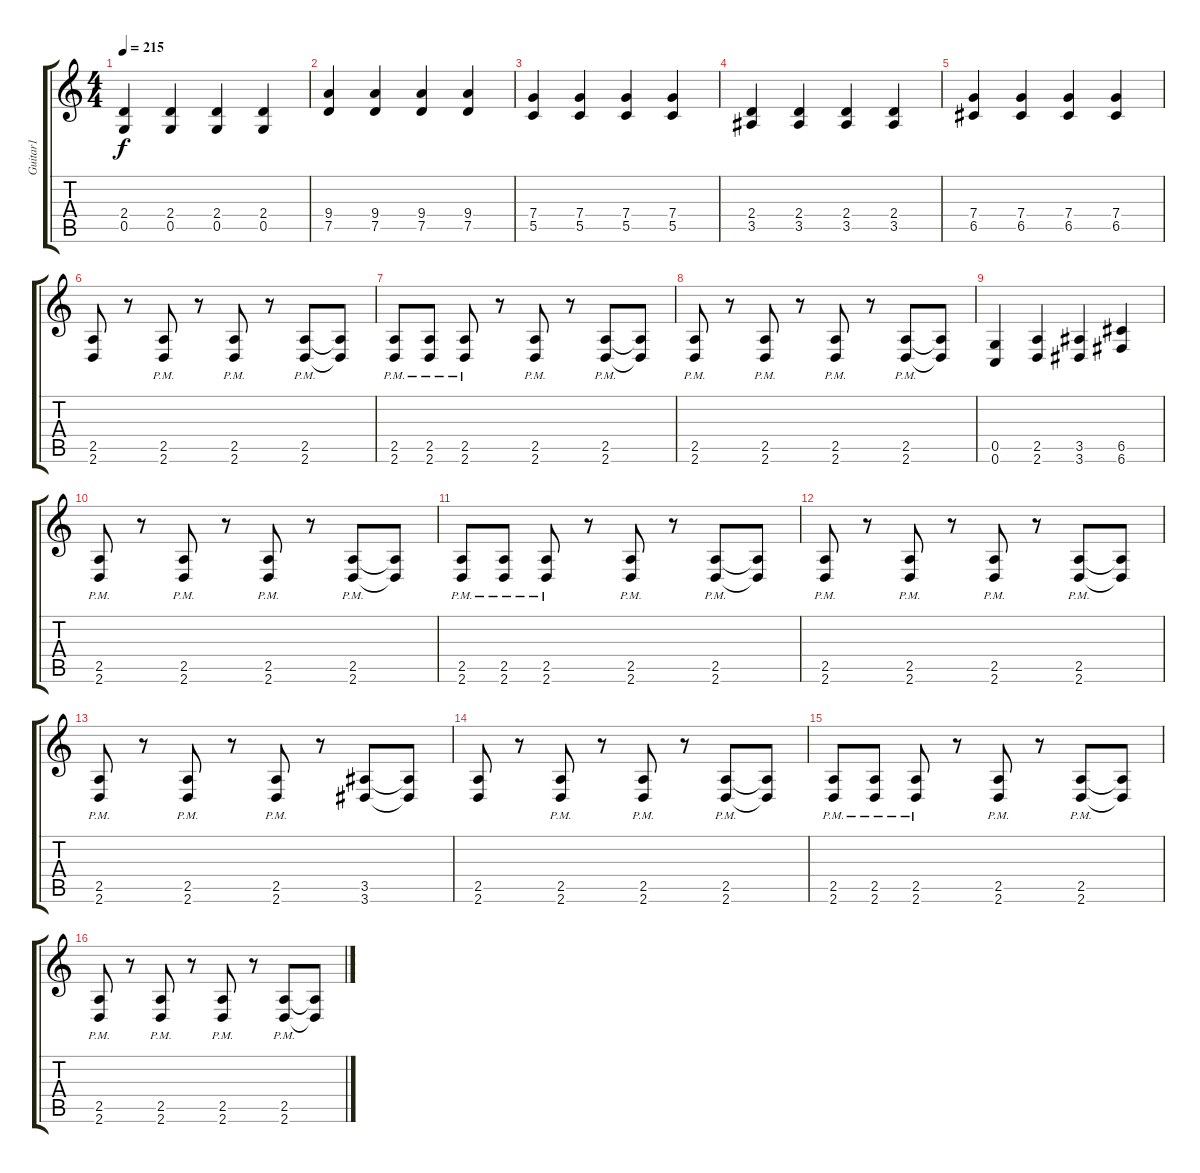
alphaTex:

\track ("Guitar1" "Guitar1") {instrument distortionguitar}
\staff {score tabs}
\tuning (E4 C4 G3 C3 G2 C2) {hide}
\ts (4 4)
\tempo 215
\clef g2
\ks c
(2.4 0.5).4{dy f} (2.4 0.5).4 (2.4 0.5).4 (2.4 0.5).4 |
(9.4 7.5).4 (9.4 7.5).4 (9.4 7.5).4 (9.4 7.5).4 |
(7.4 5.5).4 (7.4 5.5).4 (7.4 5.5).4 (7.4 5.5).4 |
(2.4 3.5).4 (2.4 3.5).4 (2.4 3.5).4 (2.4 3.5).4 |
(7.4 6.5).4 (7.4 6.5).4 (7.4 6.5).4 (7.4 6.5).4 |
(2.5 2.6).8 r.8 (2.5{pm} 2.6{pm}).8 r.8 (2.5{pm} 2.6{pm}).8 r.8 (2.5{pm} 2.6{pm}).8 (2.5{t} 2.6{t}).8 |
(2.5{pm} 2.6{pm}).8 (2.5{pm} 2.6{pm}).8 (2.5{pm} 2.6{pm}).8 r.8 (2.5{pm} 2.6{pm}).8 r.8 (2.5{pm} 2.6{pm}).8 (2.5{t} 2.6{t}).8 |
(2.5{pm} 2.6{pm}).8 r.8 (2.5{pm} 2.6{pm}).8 r.8 (2.5{pm} 2.6{pm}).8 r.8 (2.5{pm} 2.6{pm}).8 (2.5{t} 2.6{t}).8 |
(0.5 0.6).4 (2.5 2.6).4 (3.5 3.6).4 (6.5 6.6).4 |
(2.5{pm} 2.6{pm}).8 r.8 (2.5{pm} 2.6{pm}).8 r.8 (2.5{pm} 2.6{pm}).8 r.8 (2.5{pm} 2.6{pm}).8 (2.5{t} 2.6{t}).8 |
(2.5{pm} 2.6{pm}).8 (2.5{pm} 2.6{pm}).8 (2.5{pm} 2.6{pm}).8 r.8 (2.5{pm} 2.6{pm}).8 r.8 (2.5{pm} 2.6{pm}).8 (2.5{t} 2.6{t}).8 |
(2.5{pm} 2.6{pm}).8 r.8 (2.5{pm} 2.6{pm}).8 r.8 (2.5{pm} 2.6{pm}).8 r.8 (2.5{pm} 2.6{pm}).8 (2.5{t} 2.6{t}).8 |
(2.5{pm} 2.6{pm}).8 r.8 (2.5{pm} 2.6{pm}).8 r.8 (2.5{pm} 2.6{pm}).8 r.8 (3.5 3.6).8 (3.5{t} 3.6{t}).8 |
(2.5 2.6).8 r.8 (2.5{pm} 2.6{pm}).8 r.8 (2.5{pm} 2.6{pm}).8 r.8 (2.5{pm} 2.6{pm}).8 (2.5{t} 2.6{t}).8 |
(2.5{pm} 2.6{pm}).8 (2.5{pm} 2.6{pm}).8 (2.5{pm} 2.6{pm}).8 r.8 (2.5{pm} 2.6{pm}).8 r.8 (2.5{pm} 2.6{pm}).8 (2.5{t} 2.6{t}).8 |
(2.5{pm} 2.6{pm}).8 r.8 (2.5{pm} 2.6{pm}).8 r.8 (2.5{pm} 2.6{pm}).8 r.8 (2.5{pm} 2.6{pm}).8 (2.5{t} 2.6{t}).8
